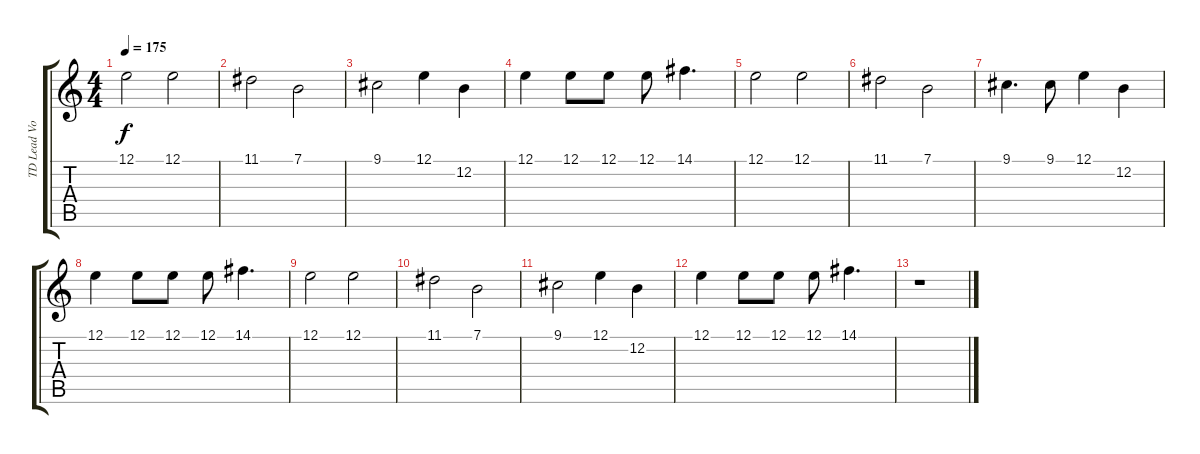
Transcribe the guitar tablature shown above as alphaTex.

\track ("TD Lead Vocals" "TD Lead Vo") {instrument violin}
\staff {score tabs}
\tuning (E4 B3 G3 D3 A2 E2) {hide}
\ts (4 4)
\tempo 175
\clef g2
\ks c
12.1.2{dy f} 12.1.2 |
11.1.2 7.1.2 |
9.1.2 12.1.4 12.2.4 |
12.1.4 12.1.8 12.1.8 12.1.8 14.1.4{d} |
12.1.2 12.1.2 |
11.1.2 7.1.2 |
9.1.4{d} 9.1.8 12.1.4 12.2.4 |
12.1.4 12.1.8 12.1.8 12.1.8 14.1.4{d} |
12.1.2 12.1.2 |
11.1.2 7.1.2 |
9.1.2 12.1.4 12.2.4 |
12.1.4 12.1.8 12.1.8 12.1.8 14.1.4{d} |
r.1
